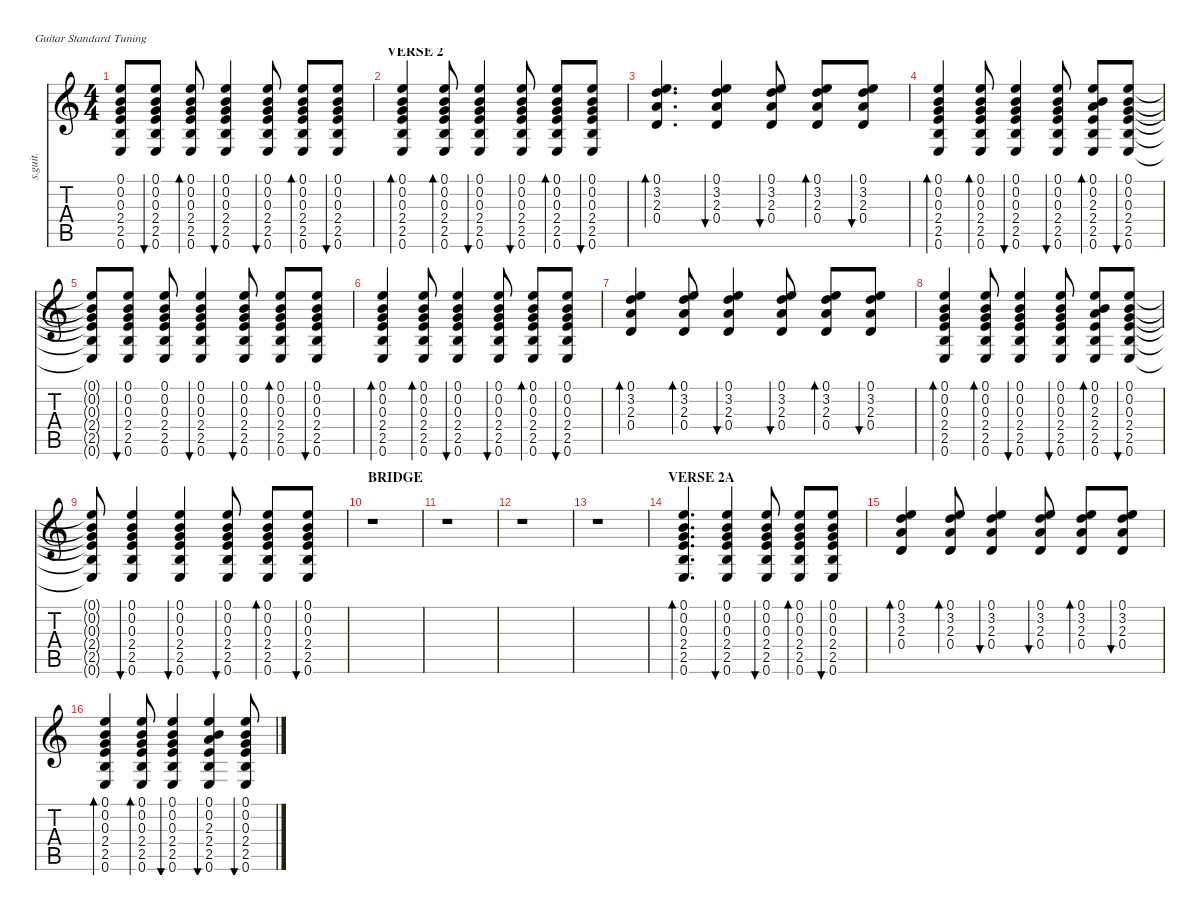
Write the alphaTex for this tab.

\defaultSystemsLayout 4
\hideDynamics
\bracketExtendMode nobrackets
\otherSystemsTrackNameOrientation horizontal
\track ("Gtr.3 Ac." "s.guit.") {defaultSystemsLayout 4 instrument acousticguitarsteel}
\staff {score tabs}
\tuning (E4 B3 G3 D3 A2 E2)
\ts (4 4)
\tempo (128 hide)
\clef g2
\ks c
(0.1{t} 0.2{t} 0.3{t} 2.4{t} 2.5{t} 0.6{t}).8{dy f beam Up} (0.1 0.2 0.3 2.4 2.5 0.6).8{bu 30 beam Up} (0.1 0.2 0.3 2.4 2.5 0.6).8{bd 30 beam Up} (0.1 0.2 0.3 2.4 2.5 0.6).4{bu 30 beam Up} (0.1 0.2 0.3 2.4 2.5 0.6).8{bu 30 beam Up} (0.1 0.2 0.3 2.4 2.5 0.6).8{bd 30 beam Up} (0.1 0.2 0.3 2.4 2.5 0.6).8{bu 30 beam Up} |
\section ("" "VERSE 2")
\tempo (127 hide)
(0.1 0.2 0.3 2.4 2.5 0.6).4{bd 60 beam Up} (0.1 0.2 0.3 2.4 2.5 0.6).8{bd 30 beam Up} (0.1 0.2 0.3 2.4 2.5 0.6).4{bu 30 beam Up} (0.1 0.2 0.3 2.4 2.5 0.6).8{bu 60 beam Up} (0.1 0.2 0.3 2.4 2.5 0.6).8{bd 30 beam Up} (0.1 0.2 0.3 2.4 2.5 0.6).8{bu 30 beam Up} |
(0.1 3.2 2.3 0.4).4{d bd 30 beam Up} (0.1 3.2 2.3 0.4).4{bu 60 beam Up} (0.1 3.2 2.3 0.4).8{bu 60 beam Up} (0.1 3.2 2.3 0.4).8{bd 60 beam Up} (0.1 3.2 2.3 0.4).8{bu 30 beam Up} |
(0.1 0.2 0.3 2.4 2.5 0.6).4{bd 60 beam Up} (0.1 0.2 0.3 2.4 2.5 0.6).8{bd 30 beam Up} (0.1 0.2 0.3 2.4 2.5 0.6).4{bu 30 beam Up} (0.1 0.2 0.3 2.4 2.5 0.6).8{bu 60 beam Up} (0.1 0.2 2.3 2.4 2.5 0.6).8{bd 60 beam Up} (0.1 0.2 0.3 2.4 2.5 0.6).8{bu 60 beam Up} |
(0.1{t} 0.2{t} 0.3{t} 2.4{t} 2.5{t} 0.6{t}).8{beam Up} (0.1 0.2 0.3 2.4 2.5 0.6).8{bu 30 beam Up} (0.1 0.2 0.3 2.4 2.5 0.6).8{beam Up} (0.1 0.2 0.3 2.4 2.5 0.6).4{bu 30 beam Up} (0.1 0.2 0.3 2.4 2.5 0.6).8{bu 60 beam Up} (0.1 0.2 0.3 2.4 2.5 0.6).8{bd 30 beam Up} (0.1 0.2 0.3 2.4 2.5 0.6).8{bu 30 beam Up} |
(0.1 0.2 0.3 2.4 2.5 0.6).4{bd 60 beam Up} (0.1 0.2 0.3 2.4 2.5 0.6).8{bd 60 beam Up} (0.1 0.2 0.3 2.4 2.5 0.6).4{bu 30 beam Up} (0.1 0.2 0.3 2.4 2.5 0.6).8{bu 60 beam Up} (0.1 0.2 0.3 2.4 2.5 0.6).8{bd 30 beam Up} (0.1 0.2 0.3 2.4 2.5 0.6).8{bu 30 beam Up} |
(0.1 3.2 2.3 0.4).4{bd 30 beam Up} (0.1 3.2 2.3 0.4).8{bd 60 beam Up} (0.1 3.2 2.3 0.4).4{bu 60 beam Up} (0.1 3.2 2.3 0.4).8{bu 60 beam Up} (0.1 3.2 2.3 0.4).8{bd 30 beam Up} (0.1 3.2 2.3 0.4).8{bu 30 beam Up} |
(0.1 0.2 0.3 2.4 2.5 0.6).4{bd 60 beam Up} (0.1 0.2 0.3 2.4 2.5 0.6).8{bd 30 beam Up} (0.1 0.2 0.3 2.4 2.5 0.6).4{bu 30 beam Up} (0.1 0.2 0.3 2.4 2.5 0.6).8{bu 60 beam Up} (0.1 0.2 2.3 2.4 2.5 0.6).8{bd 30 beam Up} (0.1 0.2 0.3 2.4 2.5 0.6).8{bu 60 beam Up} |
(0.1{t} 0.2{t} 0.3{t} 2.4{t} 2.5{t} 0.6{t}).8{beam Up} (0.1 0.2 0.3 2.4 2.5 0.6).4{bu 30 beam Up} (0.1 0.2 0.3 2.4 2.5 0.6).4{bu 30 beam Up} (0.1 0.2 0.3 2.4 2.5 0.6).8{bu 60 beam Up} (0.1 0.2 0.3 2.4 2.5 0.6).8{bd 30 beam Up} (0.1 0.2 0.3 2.4 2.5 0.6).8{bu 30 beam Up} |
\section ("" "BRIDGE")
\tempo (128 hide)
r.1{beam Down} |
r.1{beam Down} |
r.1{beam Down} |
r.1{beam Down} |
\section ("" "VERSE 2A")
(0.1 0.2 0.3 2.4 2.5 0.6).4{d bd 60 beam Up} (0.1 0.2 0.3 2.4 2.5 0.6).4{bu 30 beam Up} (0.1 0.2 0.3 2.4 2.5 0.6).8{bu 60 beam Up} (0.1 0.2 0.3 2.4 2.5 0.6).8{bd 30 beam Up} (0.1 0.2 0.3 2.4 2.5 0.6).8{bu 30 beam Up} |
(0.1 3.2 2.3 0.4).4{bd 30 beam Up} (0.1 3.2 2.3 0.4).8{bd 60 beam Up} (0.1 3.2 2.3 0.4).4{bu 60 beam Up} (0.1 3.2 2.3 0.4).8{bu 60 beam Up} (0.1 3.2 2.3 0.4).8{bd 30 beam Up} (0.1 3.2 2.3 0.4).8{bu 30 beam Up} |
(0.1 0.2 0.3 2.4 2.5 0.6).4{bd 60 beam Up} (0.1 0.2 0.3 2.4 2.5 0.6).8{bd 30 beam Up} (0.1 0.2 0.3 2.4 2.5 0.6).4{bu 30 beam Up} (0.1 0.2 2.3 2.4 2.5 0.6).4{bu 60 beam Up} (0.1 0.2 0.3 2.4 2.5 0.6).8{bu 60 beam Up}
